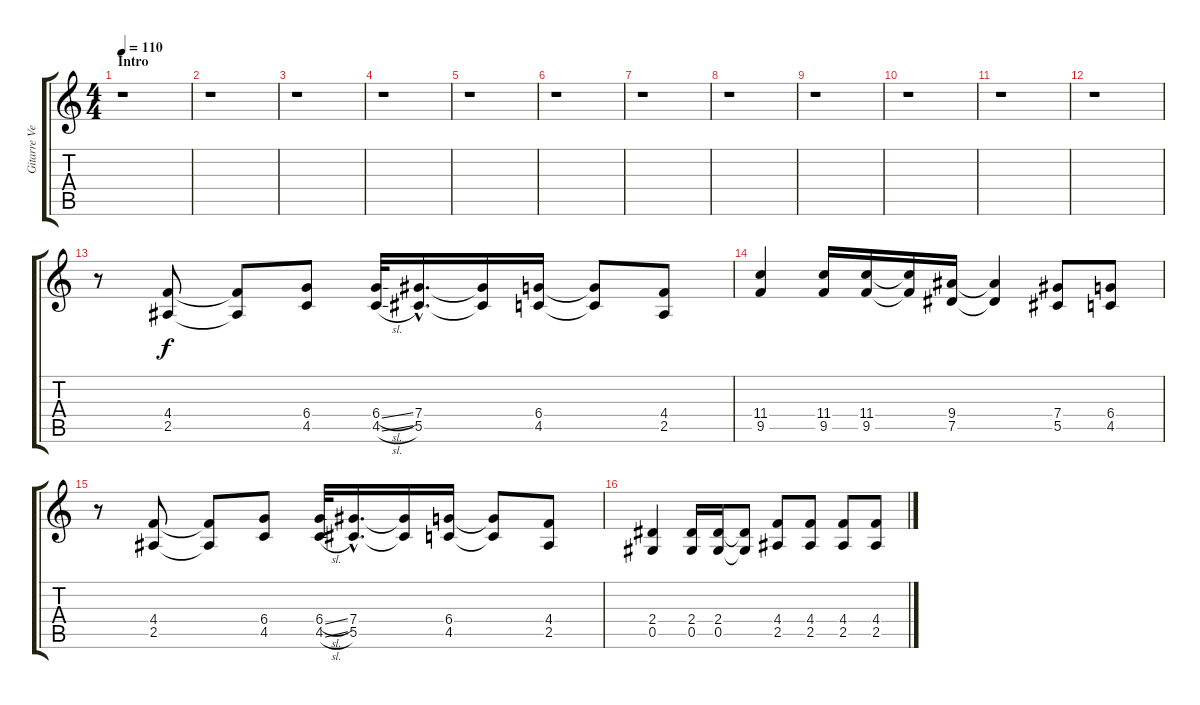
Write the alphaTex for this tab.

\track ("Gitarre Verzerrt" "Gitarre Ve") {instrument distortionguitar}
\staff {score tabs}
\tuning (Eb4 Bb3 Gb3 Db3 Ab2 Eb2) {hide}
\ts (4 4)
\section ("" "Intro")
\tempo 110
\clef g2
\ks c
r.1{dy f instrument distortionguitar} |
r.1 |
r.1 |
r.1 |
r.1 |
r.1 |
r.1 |
r.1 |
r.1 |
r.1 |
r.1 |
r.1 |
r.8{instrument overdrivenguitar} (4.4 2.5).8 (4.4{t} 2.5{t}).8 (6.4 4.5).8 (6.4{sl} 4.5{sl}).32 (7.4{hac} 5.5{hac}).16{d} (7.4{t} 5.5{t}).16 (6.4 4.5).16 (6.4{t} 4.5{t}).8 (4.4 2.5).8 |
(11.4 9.5).4 (11.4 9.5).16 (11.4 9.5).16 (11.4{t} 9.5{t}).16 (9.4 7.5).16 (9.4{t} 7.5{t}).4 (7.4 5.5).8 (6.4 4.5).8 |
r.8 (4.4 2.5).8 (4.4{t} 2.5{t}).8 (6.4 4.5).8 (6.4{sl} 4.5{sl}).32 (7.4{hac} 5.5{hac}).16{d} (7.4{t} 5.5{t}).16 (6.4 4.5).16 (6.4{t} 4.5{t}).8 (4.4 2.5).8 |
(2.4 0.5).4 (2.4 0.5).16 (2.4 0.5).16 (2.4{t} 0.5{t}).8 (4.4 2.5).8 (4.4 2.5).8 (4.4 2.5).8 (4.4 2.5).8
